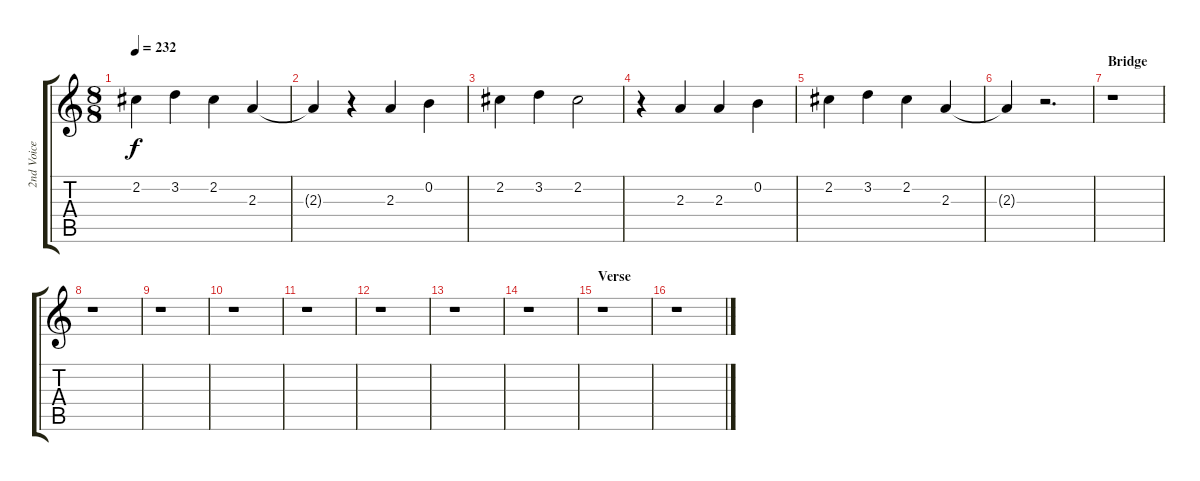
\track ("2nd Voice (Tom)" "2nd Voice ") {instrument electricguitarjazz}
\staff {score tabs}
\tuning (E4 B3 G3 D3 A2 E2) {hide}
\ts (8 8)
\tempo 232
\clef g2
\ks c
2.2.4{dy f} 3.2.4 2.2.4 2.3.4 |
2.3{t}.4 r.4 2.3.4 0.2.4 |
2.2.4 3.2.4 2.2.2 |
r.4 2.3.4 2.3.4 0.2.4 |
2.2.4 3.2.4 2.2.4 2.3.4 |
2.3{t}.4 r.2{d} |
\section ("" "Bridge")
r.1 |
r.1 |
r.1 |
r.1 |
r.1 |
r.1 |
r.1 |
r.1 |
\section ("" "Verse")
r.1 |
r.1
